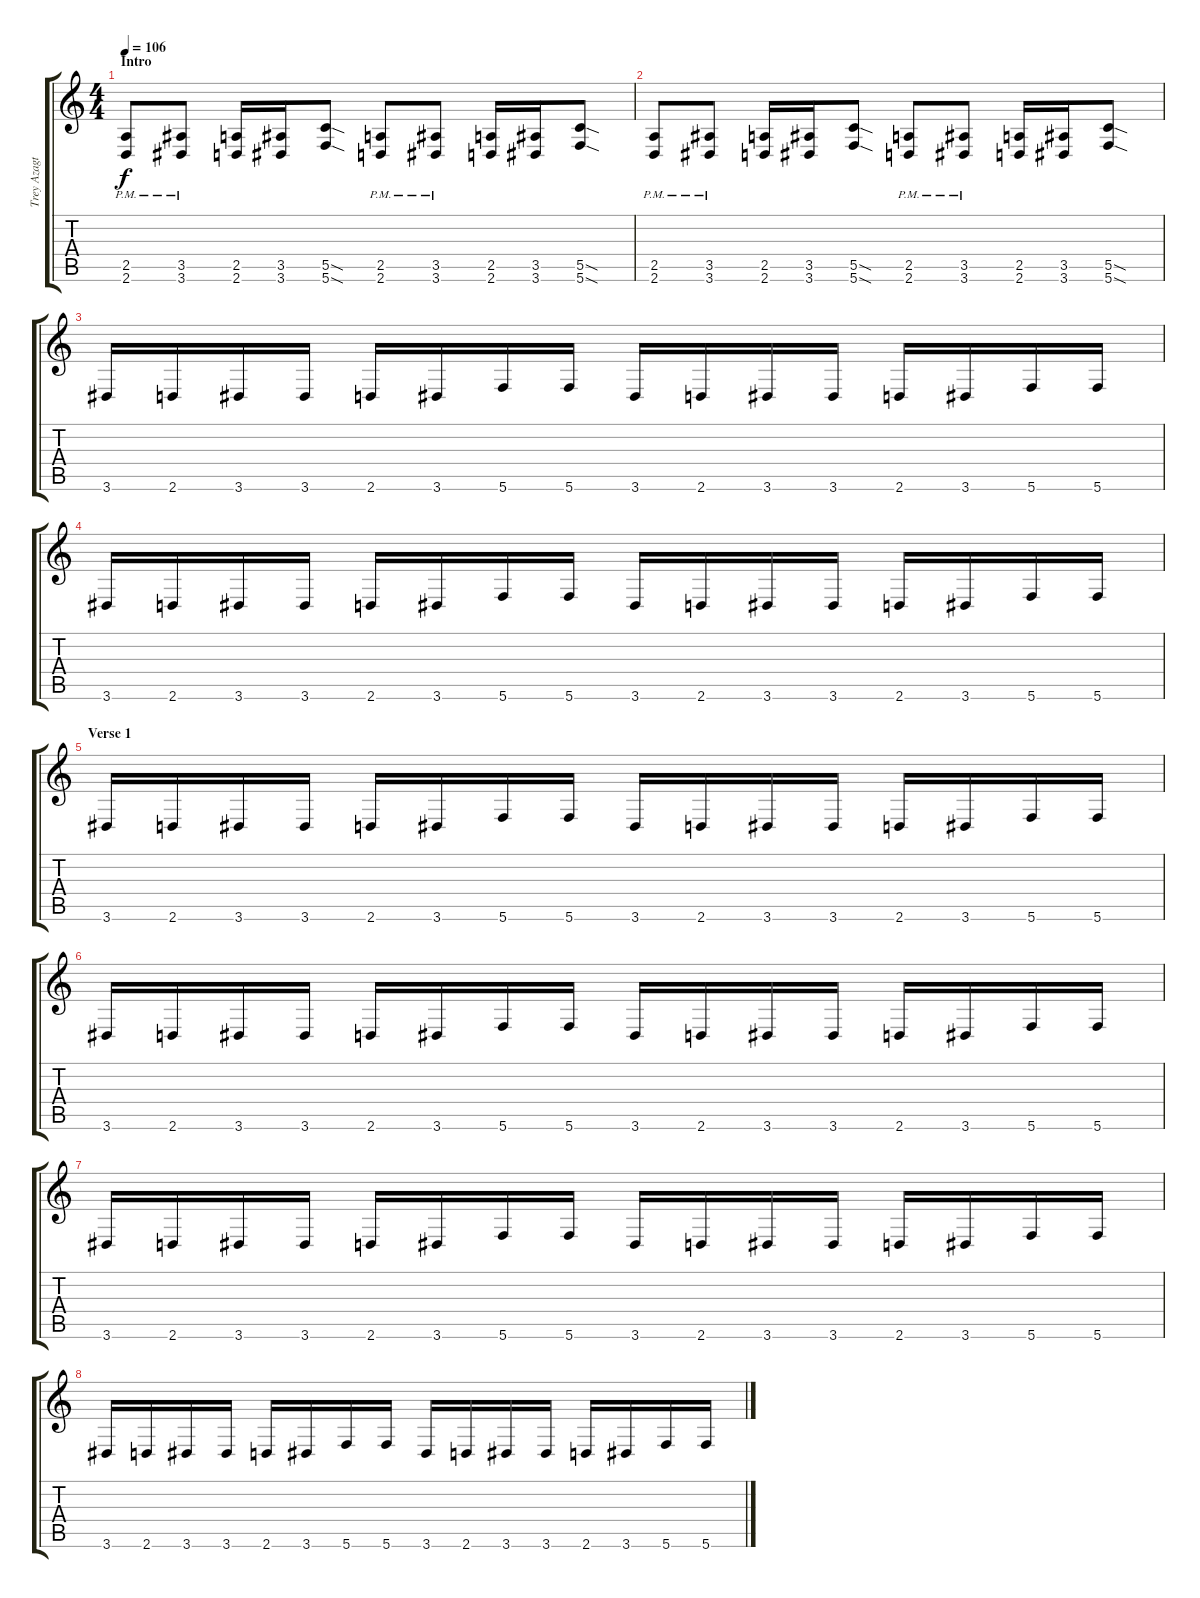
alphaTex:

\track ("Trey Azagthoth" "Trey Azagt") {instrument overdrivenguitar}
\staff {score tabs}
\tuning (D4 A3 F3 C3 G2 C2) {hide}
\ts (4 4)
\section ("" "Intro")
\tempo 106
\clef g2
\ks c
(2.5{pm} 2.6{pm}).8{dy f instrument overdrivenguitar} (3.5{pm} 3.6{pm}).8 (2.5 2.6).16 (3.5 3.6).16 (5.5{sod} 5.6{sod}).8 (2.5{pm} 2.6{pm}).8 (3.5{pm} 3.6{pm}).8 (2.5 2.6).16 (3.5 3.6).16 (5.5{sod} 5.6{sod}).8 |
(2.5{pm} 2.6{pm}).8 (3.5{pm} 3.6{pm}).8 (2.5 2.6).16 (3.5 3.6).16 (5.5{sod} 5.6{sod}).8 (2.5{pm} 2.6{pm}).8 (3.5{pm} 3.6{pm}).8 (2.5 2.6).16 (3.5 3.6).16 (5.5{sod} 5.6{sod}).8 |
3.6.16 2.6.16 3.6.16 3.6.16 2.6.16 3.6.16 5.6.16 5.6.16 3.6.16 2.6.16 3.6.16 3.6.16 2.6.16 3.6.16 5.6.16 5.6.16 |
3.6.16 2.6.16 3.6.16 3.6.16 2.6.16 3.6.16 5.6.16 5.6.16 3.6.16 2.6.16 3.6.16 3.6.16 2.6.16 3.6.16 5.6.16 5.6.16 |
\section ("" "Verse 1")
3.6.16 2.6.16 3.6.16 3.6.16 2.6.16 3.6.16 5.6.16 5.6.16 3.6.16 2.6.16 3.6.16 3.6.16 2.6.16 3.6.16 5.6.16 5.6.16 |
3.6.16 2.6.16 3.6.16 3.6.16 2.6.16 3.6.16 5.6.16 5.6.16 3.6.16 2.6.16 3.6.16 3.6.16 2.6.16 3.6.16 5.6.16 5.6.16 |
3.6.16 2.6.16 3.6.16 3.6.16 2.6.16 3.6.16 5.6.16 5.6.16 3.6.16 2.6.16 3.6.16 3.6.16 2.6.16 3.6.16 5.6.16 5.6.16 |
3.6.16 2.6.16 3.6.16 3.6.16 2.6.16 3.6.16 5.6.16 5.6.16 3.6.16 2.6.16 3.6.16 3.6.16 2.6.16 3.6.16 5.6.16 5.6.16
